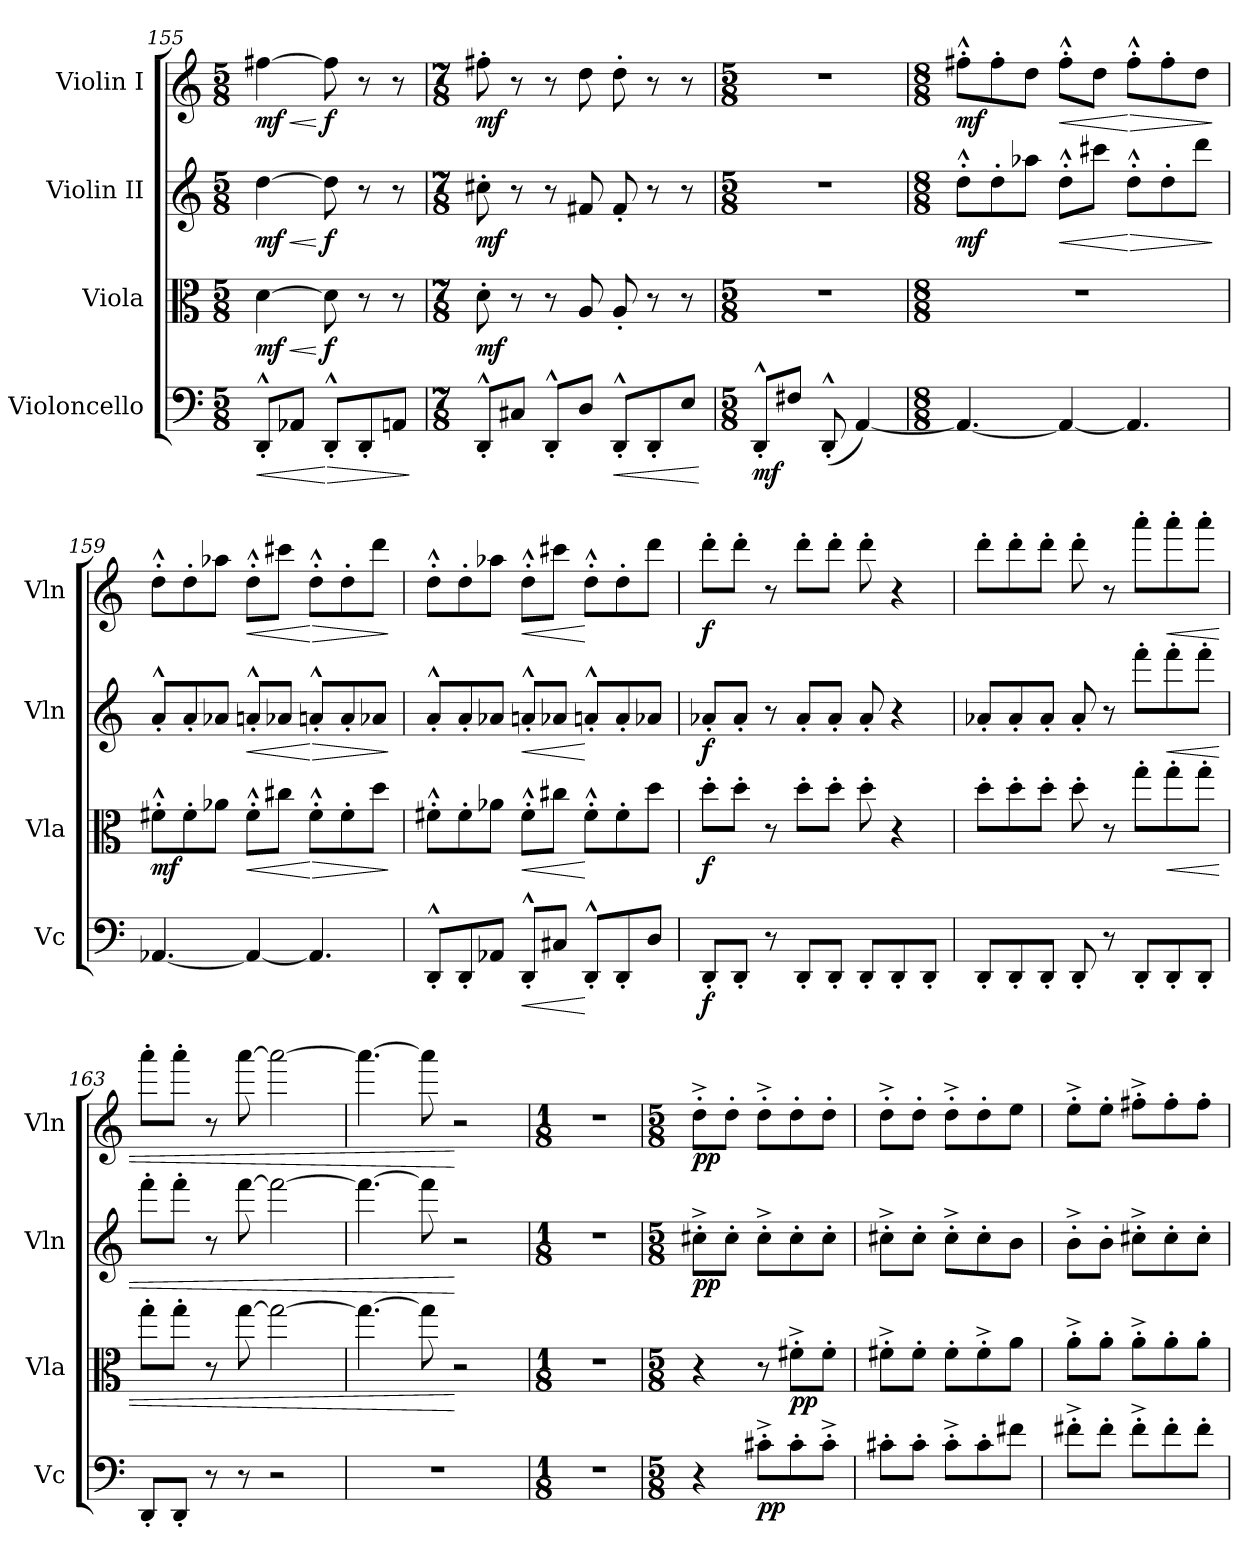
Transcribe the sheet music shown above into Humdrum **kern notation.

**kern	**dynam	**kern	**dynam	**kern	**dynam	**kern	**dynam
*part4	*part4	*part3	*part3	*part2	*part2	*part1	*part1
*staff4	*staff4	*staff3	*staff3	*staff2	*staff2	*staff1	*staff1
*I"Violoncello	*	*I"Viola	*	*I"Violin II	*	*I"Violin I	*
*I'Vc	*	*I'Vla	*	*I'Vln	*	*I'Vln	*
*clefF4	*	*clefC3	*	*clefG2	*	*clefG2	*
*k[]	*	*k[]	*	*k[]	*	*k[]	*
*M5/8	*	*M5/8	*	*M5/8	*	*M5/8	*
=155	=155	=155	=155	=155	=155	=155	=155
!	!LO:HP:b	!	!LO:HP:b	!	!LO:HP:b	!	!LO:HP:b
!	!	!	!LO:DY:n=1:b	!	!LO:DY:n=1:b	!	!LO:DY:n=1:b
8DD^^'/L	<	[4d\	< mf	[4dd\	< mf	[4ff#X\	< mf
8AA-X/J	.	.	.	.	.	.	.
!	!LO:HP:n=1:b	!	!LO:DY:n=2:b	!	!LO:DY:n=2:b	!	!LO:DY:n=2:b
8DD^^'/L	[ >	8d\]	[ f	8dd\]	[ f	8ff#\]	[ f
8DD'/	.	8r	.	8r	.	8r	.
8AAn/J	.	8r	.	8r	.	8r	.
.	]	.	.	.	.	.	.
!!LO:LB:g=z
=156	=156	=156	=156	=156	=156	=156	=156
*M7/8	*	*M7/8	*	*M7/8	*	*M7/8	*
!	!	!	!LO:DY:b	!	!LO:DY:b	!	!LO:DY:b
8DD'^^/L	.	8d'\	mf	8cc#X'\	mf	8ff#X'\	mf
8C#X/J	.	8r	.	8r	.	8r	.
8DD'^^/L	.	8r	.	8r	.	8r	.
8D/J	.	8A/	.	8f#X/	.	8dd\	.
!	!LO:HP:b	!	!	!	!	!	!
8DD'^^/L	<	8A'/	.	8f#'/	.	8dd'\	.
8DD'/	.	8r	.	8r	.	8r	.
8E/J	.	8r	.	8r	.	8r	.
.	[	.	.	.	.	.	.
=157	=157	=157	=157	=157	=157	=157	=157
*M5/8	*	*M5/8	*	*M5/8	*	*M5/8	*
!	!LO:DY:b	!	!	!	!	!	!
8DD'^^/L	mf	8%5r	.	8%5r	.	8%5r	.
8F#X/J	.	.	.	.	.	.	.
(8DD^^'/	.	.	.	.	.	.	.
[4AA/)	.	.	.	.	.	.	.
=158	=158	=158	=158	=158	=158	=158	=158
*M8/8	*	*M8/8	*	*M8/8	*	*M8/8	*
!	!	!	!	!	!LO:DY:b	!	!LO:DY:b
4.AA/_	.	1r	.	8dd^^'\L	mf	8ff#X^^'\L	mf
.	.	.	.	8dd'\	.	8ff#'\	.
.	.	.	.	8aa-X\J	.	8dd\J	.
!	!	!	!	!	!LO:HP:b	!	!LO:HP:b
4AA/_	.	.	.	8dd^^'\L	<	8ff#^^'\L	<
.	.	.	.	8ccc#X\J	.	8dd\J	.
!	!	!	!	!	!LO:HP:n=1:b	!	!LO:HP:n=1:b
4.AA/]	.	.	.	8dd^^'\L	[ >	8ff#^^'\L	[ >
.	.	.	.	8dd'\	.	8ff#'\	.
.	.	.	.	8ddd\J	.	8dd\J	.
.	.	.	.	.	]	.	]
=159	=159	=159	=159	=159	=159	=159	=159
!	!	!	!LO:DY:b	!	!	!	!
[4.AA-X/	.	8f#X^^'\L	mf	8a^^'/L	.	8dd^^'\L	.
.	.	8f#'\	.	8a'/	.	8dd'\	.
.	.	8a-X\J	.	8a-X/J	.	8aa-X\J	.
!	!	!	!LO:HP:b	!	!LO:HP:b	!	!LO:HP:b
4AA-/_	.	8f#^^'\L	<	8an^^'/L	<	8dd^^'\L	<
.	.	8cc#X\J	.	8a-X/J	.	8ccc#X\J	.
!	!	!	!LO:HP:n=1:b	!	!LO:HP:n=1:b	!	!LO:HP:n=1:b
4.AA-/]	.	8f#^^'\L	[ >	8an^^'/L	[ >	8dd^^'\L	[ >
.	.	8f#'\	.	8a'/	.	8dd'\	.
.	.	8dd\J	.	8a-X/J	.	8ddd\J	.
.	.	.	]	.	]	.	]
!!LO:LB:g=z
=160	=160	=160	=160	=160	=160	=160	=160
8DD^^'/L	.	8f#X^^'\L	.	8a^^'/L	.	8dd^^'\L	.
8DD'/	.	8f#'\	.	8a'/	.	8dd'\	.
8AA-X/J	.	8a-X\J	.	8a-X/J	.	8aa-X\J	.
!	!LO:HP:b	!	!LO:HP:b	!	!LO:HP:b	!	!LO:HP:b
8DD^^'/L	<	8f#^^'\L	<	8an^^'/L	<	8dd^^'\L	<
8C#X/J	.	8cc#X\J	.	8a-X/J	.	8ccc#X\J	.
8DD^^'/L	[	8f#^^'\L	[	8an^^'/L	[	8dd^^'\L	[
8DD'/	.	8f#'\	.	8a'/	.	8dd'\	.
8D/J	.	8dd\J	.	8a-X/J	.	8ddd\J	.
=161	=161	=161	=161	=161	=161	=161	=161
!	!LO:DY:b	!	!LO:DY:b	!	!LO:DY:b	!	!LO:DY:b
8DD'/L	f	8dd'\L	f	8a-X'/L	f	8ddd'\L	f
8DD'/J	.	8dd'\J	.	8a-'/J	.	8ddd'\J	.
8r	.	8r	.	8r	.	8r	.
8DD'/L	.	8dd'\L	.	8a-'/L	.	8ddd'\L	.
8DD'/J	.	8dd'\J	.	8a-'/J	.	8ddd'\J	.
8DD'/L	.	8dd'\	.	8a-'/	.	8ddd'\	.
8DD'/	.	4r	.	4r	.	4r	.
8DD'/J	.	.	.	.	.	.	.
=162	=162	=162	=162	=162	=162	=162	=162
8DD'/L	.	8dd'\L	.	8a-X'/L	.	8ddd'\L	.
8DD'/	.	8dd'\	.	8a-'/	.	8ddd'\	.
8DD'/J	.	8dd'\J	.	8a-'/J	.	8ddd'\J	.
8DD'/	.	8dd'\	.	8a-'/	.	8ddd'\	.
8r	.	8r	.	8r	.	8r	.
8DD'/L	.	8gg'\L	.	8fff'\L	.	8aaa'\L	.
!	!	!	!LO:HP:b	!	!LO:HP:b	!	!LO:HP:b
8DD'/	.	8gg'\	<	8fff'\	<	8aaa'\	<
8DD'/J	.	8gg'\J	.	8fff'\J	.	8aaa'\J	.
=163	=163	=163	=163	=163	=163	=163	=163
8DD'/L	.	8gg'\L	.	8fff'\L	.	8aaa'\L	.
8DD'/J	.	8gg'\J	.	8fff'\J	.	8aaa'\J	.
8r	.	8r	.	8r	.	8r	.
8r	.	[8gg\	.	[8fff\	.	[8aaa\	.
2r	.	2gg\_	.	2fff\_	.	2aaa\_	.
!!LO:PB:g=z
=164	=164	=164	=164	=164	=164	=164	=164
1r	.	4.gg\_	.	4.fff\_	.	4.aaa\_	.
.	.	8gg\]	.	8fff\]	.	8aaa\]	.
.	.	2r	[	2r	[	2r	[
=165	=165	=165	=165	=165	=165	=165	=165
*M1/8	*	*M1/8	*	*M1/8	*	*M1/8	*
8r	.	8r	.	8r	.	8r	.
=166	=166	=166	=166	=166	=166	=166	=166
*M5/8	*	*M5/8	*	*M5/8	*	*M5/8	*
!	!	!	!	!	!LO:DY:b	!	!LO:DY:b
4r	.	4r	.	8cc#X'^\L	pp	8dd'^\L	pp
.	.	.	.	8cc#'\J	.	8dd'\J	.
!	!LO:DY:b	!	!	!	!	!	!
8c#X'^\L	pp	8r	.	8cc#'^\L	.	8dd'^\L	.
!	!	!	!LO:DY:b	!	!	!	!
8c#'\	.	8f#X^'\L	pp	8cc#'\	.	8dd'\	.
8c#'^\J	.	8f#'\J	.	8cc#'\J	.	8dd'\J	.
=167	=167	=167	=167	=167	=167	=167	=167
8c#X'\L	.	8f#X^'\L	.	8cc#X'^\L	.	8dd'^\L	.
8c#'\J	.	8f#'\J	.	8cc#'\J	.	8dd'\J	.
8c#'^\L	.	8f#'\L	.	8cc#'^\L	.	8dd'^\L	.
8c#'\	.	8f#'^\	.	8cc#'\	.	8dd'\	.
8f#X\J	.	8a\J	.	8b\J	.	8ee\J	.
=168	=168	=168	=168	=168	=168	=168	=168
8f#X'^\L	.	8a'^\L	.	8b'^\L	.	8ee'^\L	.
8f#'\J	.	8a'\J	.	8b'\J	.	8ee'\J	.
8f#'^\L	.	8a'^\L	.	8cc#X'^\L	.	8ff#X'^\L	.
8f#'\	.	8a'\	.	8cc#'\	.	8ff#'\	.
8f#'\J	.	8a'\J	.	8cc#'\J	.	8ff#'\J	.
=	=	=	=	=	=	=	=
*-	*-	*-	*-	*-	*-	*-	*-
